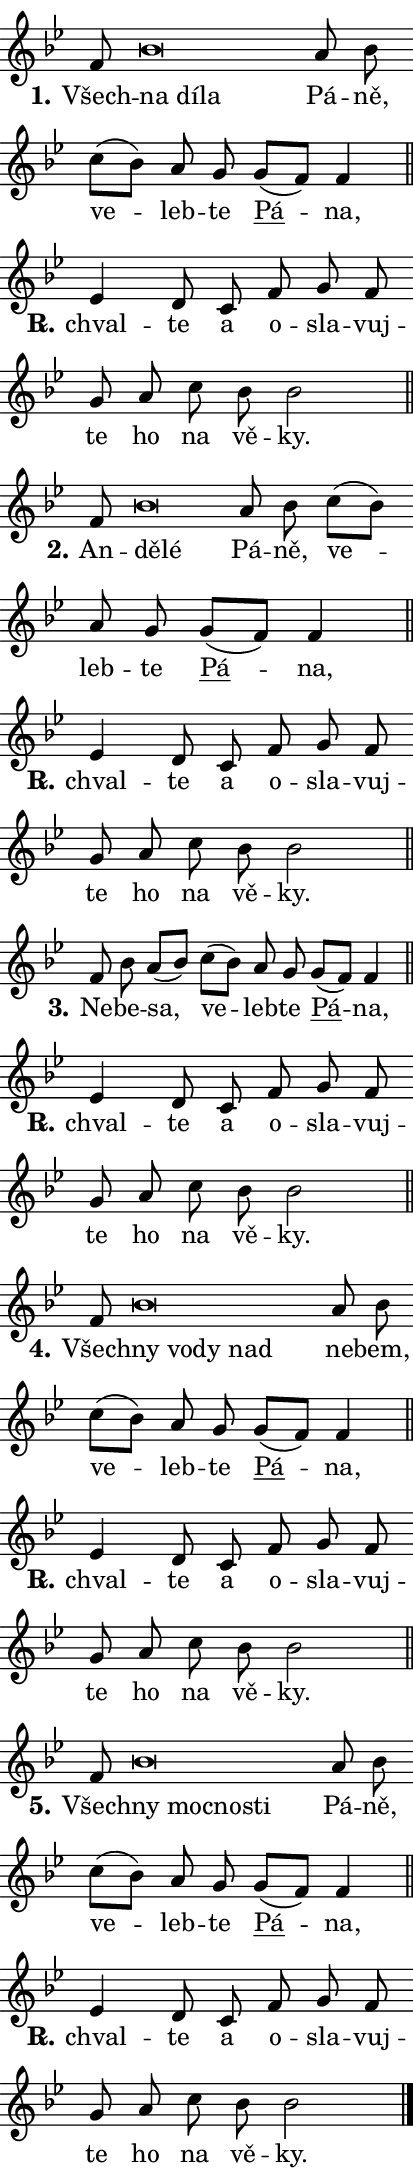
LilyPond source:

\version "2.22.1"
\header { tagline = "" }
\paper {
  indent = 0\cm
  top-margin = 0\cm
  right-margin = 0\cm
  bottom-margin = 0\cm
  left-margin = 0\cm
  paper-width = 7\cm
  page-breaking = #ly:one-page-breaking
  system-system-spacing.basic-distance = #11
  score-system-spacing.basic-distance = #11
  ragged-last = ##f
}


%% Author: Thomas Morley
%% https://lists.gnu.org/archive/html/lilypond-user/2020-05/msg00002.html
#(define (line-position grob)
"Returns position of @var[grob} in current system:
   @code{'start}, if at first time-step
   @code{'end}, if at last time-step
   @code{'middle} otherwise
"
  (let* ((col (ly:item-get-column grob))
         (ln (ly:grob-object col 'left-neighbor))
         (rn (ly:grob-object col 'right-neighbor))
         (col-to-check-left (if (ly:grob? ln) ln col))
         (col-to-check-right (if (ly:grob? rn) rn col))
         (break-dir-left
           (and
             (ly:grob-property col-to-check-left 'non-musical #f)
             (ly:item-break-dir col-to-check-left)))
         (break-dir-right
           (and
             (ly:grob-property col-to-check-right 'non-musical #f)
             (ly:item-break-dir col-to-check-right))))
        (cond ((eqv? 1 break-dir-left) 'start)
              ((eqv? -1 break-dir-right) 'end)
              (else 'middle))))

#(define (tranparent-at-line-position vctor)
  (lambda (grob)
  "Relying on @code{line-position} select the relevant enry from @var{vctor}.
Used to determine transparency,"
    (case (line-position grob)
      ((end) (not (vector-ref vctor 0)))
      ((middle) (not (vector-ref vctor 1)))
      ((start) (not (vector-ref vctor 2))))))

noteHeadBreakVisibility =
#(define-music-function (break-visibility)(vector?)
"Makes @code{NoteHead}s transparent relying on @var{break-visibility}"
#{
  \override NoteHead.transparent =
    #(tranparent-at-line-position break-visibility)
#})

#(define delete-ledgers-for-transparent-note-heads
  (lambda (grob)
    "Reads whether a @code{NoteHead} is transparent.
If so this @code{NoteHead} is removed from @code{'note-heads} from
@var{grob}, which is supposed to be @code{LedgerLineSpanner}.
As a result ledgers are not printed for this @code{NoteHead}"
    (let* ((nhds-array (ly:grob-object grob 'note-heads))
           (nhds-list
             (if (ly:grob-array? nhds-array)
                 (ly:grob-array->list nhds-array)
                 '()))
           ;; Relies on the transparent-property being done before
           ;; Staff.LedgerLineSpanner.after-line-breaking is executed.
           ;; This is fragile ...
           (to-keep
             (remove
               (lambda (nhd)
                 (ly:grob-property nhd 'transparent #f))
               nhds-list)))
      ;; TODO find a better method to iterate over grob-arrays, similiar
      ;; to filter/remove etc for lists
      ;; For now rebuilt from scratch
      (set! (ly:grob-object grob 'note-heads)  '())
      (for-each
        (lambda (nhd)
          (ly:pointer-group-interface::add-grob grob 'note-heads nhd))
        to-keep))))

hideNotes = {
  \noteHeadBreakVisibility #begin-of-line-visible
}
unHideNotes = {
  \noteHeadBreakVisibility #all-visible
}

% work-around for resetting accidentals
% https://lilypond.org/doc/v2.23/Documentation/notation/displaying-rhythms#unmetered-music
cadenzaMeasure = {
  \cadenzaOff
  \partial 1024 s1024
  \cadenzaOn
}

#(define-markup-command (accent layout props text) (markup?)
  "Underline accented syllable"
  (interpret-markup layout props
    #{\markup \override #'(offset . 4.3) \underline { #text }#}))

responsum = \markup \concat {
  "R" \hspace #-1.05 \path #0.1 #'((moveto 0 0.07) (lineto 0.9 0.8)) \hspace #0.05 "."
}

\layout {
    \context {
        \Staff
        \remove "Time_signature_engraver"
        \override LedgerLineSpanner.after-line-breaking = #delete-ledgers-for-transparent-note-heads
    }
    \context {
        \Voice {
            \override NoteHead.output-attributes = #'((class . "notehead"))
            \override Hairpin.height = #0.55
        }
    }
    \context {
        \Lyrics {
            \override StanzaNumber.output-attributes = #'((class . "stanzanumber"))
            \override LyricSpace.minimum-distance = #0.9
            \override LyricText.font-name = #"TeX Gyre Schola"
            \override LyricText.font-size = 1
            \override StanzaNumber.font-name = #"TeX Gyre Schola Bold"
            \override StanzaNumber.font-size = 1
        }
    }
}

% magnetic-lyrics.ily
%
%   written by
%     Jean Abou Samra <jean@abou-samra.fr>
%     Werner Lemberg <wl@gnu.org>
%
%   adapted by
%     Jiri Hon <jiri.hon@gmail.com>
%
% Version 2022-Apr-15

% https://www.mail-archive.com/lilypond-user@gnu.org/msg149350.html

#(define (Left_hyphen_pointer_engraver context)
   "Collect syllable-hyphen-syllable occurrences in lyrics and store
them in properties.  This engraver only looks to the left.  For
example, if the lyrics input is @code{foo -- bar}, it does the
following.

@itemize @bullet
@item
Set the @code{text} property of the @code{LyricHyphen} grob between
@q{foo} and @q{bar} to @code{foo}.

@item
Set the @code{left-hyphen} property of the @code{LyricText} grob with
text @q{foo} to the @code{LyricHyphen} grob between @q{foo} and
@q{bar}.
@end itemize

Use this auxiliary engraver in combination with the
@code{lyric-@/text::@/apply-@/magnetic-@/offset!} hook."
   (let ((hyphen #f)
         (text #f))
     (make-engraver
      (acknowledgers
       ((lyric-syllable-interface engraver grob source-engraver)
        (set! text grob)))
      (end-acknowledgers
       ((lyric-hyphen-interface engraver grob source-engraver)
        ;(when (not (grob::has-interface grob 'lyric-space-interface))
          (set! hyphen grob)));)
      ((stop-translation-timestep engraver)
       (when (and text hyphen)
         (ly:grob-set-object! text 'left-hyphen hyphen))
       (set! text #f)
       (set! hyphen #f)))))

#(define (lyric-text::apply-magnetic-offset! grob)
   "If the space between two syllables is less than the value in
property @code{LyricText@/.details@/.squash-threshold}, move the right
syllable to the left so that it gets concatenated with the left
syllable.

Use this function as a hook for
@code{LyricText@/.after-@/line-@/breaking} if the
@code{Left_@/hyphen_@/pointer_@/engraver} is active."
   (let ((hyphen (ly:grob-object grob 'left-hyphen #f)))
     (when hyphen
       (let ((left-text (ly:spanner-bound hyphen LEFT)))
         (when (grob::has-interface left-text 'lyric-syllable-interface)
           (let* ((common (ly:grob-common-refpoint grob left-text X))
                  (this-x-ext (ly:grob-extent grob common X))
                  (left-x-ext
                   (begin
                     ;; Trigger magnetism for left-text.
                     (ly:grob-property left-text 'after-line-breaking)
                     (ly:grob-extent left-text common X)))
                  ;; `delta` is the gap width between two syllables.
                  (delta (- (interval-start this-x-ext)
                            (interval-end left-x-ext)))
                  (details (ly:grob-property grob 'details))
                  (threshold (assoc-get 'squash-threshold details 0.2)))
             (when (< delta threshold)
               (let* (;; We have to manipulate the input text so that
                      ;; ligatures crossing syllable boundaries are not
                      ;; disabled.  For languages based on the Latin
                      ;; script this is essentially a beautification.
                      ;; However, for non-Western scripts it can be a
                      ;; necessity.
                      (lt (ly:grob-property left-text 'text))
                      (rt (ly:grob-property grob 'text))
                      (is-space (grob::has-interface hyphen 'lyric-space-interface))
                      (space (if is-space " " ""))
                      (space-markup (grob-interpret-markup grob " "))
                      (space-size (interval-length (ly:stencil-extent space-markup X)))
                      (extra-delta (if is-space space-size 0))
                      ;; Append new syllable.
                      (ltrt-space (if (and (string? lt) (string? rt))
                                (string-append lt space rt)
                                (make-concat-markup (list lt space rt))))
                      ;; Right-align `ltrt` to the right side.
                      (ltrt-space-markup (grob-interpret-markup
                               grob
                               (make-translate-markup
                                (cons (interval-length this-x-ext) 0)
                                (make-right-align-markup ltrt-space)))))
                 (begin
                   ;; Don't print `left-text`.
                   (ly:grob-set-property! left-text 'stencil #f)
                   ;; Set text and stencil (which holds all collected
                   ;; syllables so far) and shift it to the left.
                   (ly:grob-set-property! grob 'text ltrt-space)
                   (ly:grob-set-property! grob 'stencil ltrt-space-markup)
                   (ly:grob-translate-axis! grob (- (- delta extra-delta)) X))))))))))


#(define (lyric-hyphen::displace-bounds-first grob)
   ;; Make very sure this callback isn't triggered too early.
   (let ((left (ly:spanner-bound grob LEFT))
         (right (ly:spanner-bound grob RIGHT)))
     (ly:grob-property left 'after-line-breaking)
     (ly:grob-property right 'after-line-breaking)
     (ly:lyric-hyphen::print grob)))

squashThreshold = #0.4

\layout {
  \context {
    \Lyrics
    \consists #Left_hyphen_pointer_engraver
    \override LyricText.after-line-breaking =
      #lyric-text::apply-magnetic-offset!
    \override LyricHyphen.stencil = #lyric-hyphen::displace-bounds-first
    \override LyricText.details.squash-threshold = \squashThreshold
    \override LyricHyphen.minimum-distance = 0
    \override LyricHyphen.minimum-length = \squashThreshold
  }
}

squash = \override LyricText.details.squash-threshold = 9999
unSquash = \override LyricText.details.squash-threshold = \squashThreshold

left = \override LyricText.self-alignment-X = #LEFT
unLeft = \revert LyricText.self-alignment-X

starOffset = #(lambda (grob) 
                (let ((x_offset (ly:self-alignment-interface::aligned-on-x-parent grob)))
                  (if (= x_offset 0) 0 (+ x_offset 1.2))))

star = #(define-music-function (syllable)(string?)
"Append star separator at the end of a syllable"
#{
  \once \override LyricText.X-offset = #starOffset
  \lyricmode { \markup {
    #syllable
    \override #'((font-name . "TeX Gyre Schola Bold")) \hspace #0.2 \lower #0.65 \larger "*"
  } }
#})

starAccent = #(define-music-function (syllable)(string?)
"Append star separator at the end of a syllable and make accent"
#{
  \once \override LyricText.X-offset = #starOffset
  \lyricmode { \markup {
    \accent #syllable
    \override #'((font-name . "TeX Gyre Schola Bold")) \hspace #0.2 \lower #0.65 \larger "*"
  } }
#})

breath = #(define-music-function (syllable)(string?)
"Append breathing indicator at the end of a syllable"
#{
  \lyricmode { \markup { #syllable "+" } }
#})

optionalBreath = #(define-music-function (syllable)(string?)
"Append optional breathing indicator at the end of a syllable"
#{
  \lyricmode { \markup { #syllable "(+)" } }
#})


\score {
    <<
        \new Voice = "melody" { \cadenzaOn \key bes \major \relative { f'8 bes\breve*1/16 \hideNotes \breve*1/16 \breve*1/16 \bar "" \unHideNotes a8 bes \bar "" c[( bes)] \bar "" a g \bar "" \bar "" g[( f)] f4 \cadenzaMeasure \bar "||" \break }
\relative { es'4 d8 c \bar "" f g f \bar "" g a \bar "" c bes bes2 \cadenzaMeasure \bar "||" \break }
\relative { f'8 bes\breve*1/16 \hideNotes \breve*1/16 \bar "" \unHideNotes a8 bes \bar "" c[( bes)] \bar "" a g \bar "" \bar "" g[( f)] f4 \cadenzaMeasure \bar "||" \break }
\relative { es'4 d8 c \bar "" f g f \bar "" g a \bar "" c bes bes2 \cadenzaMeasure \bar "||" \break }
\relative { f'8 bes8 a8[( bes)] \bar "" c[( bes)] \bar "" a g \bar "" \bar "" g[( f)] f4 \cadenzaMeasure \bar "||" \break }
\relative { es'4 d8 c \bar "" f g f \bar "" g a \bar "" c bes bes2 \cadenzaMeasure \bar "||" \break }
\relative { f'8 bes\breve*1/16 \hideNotes \breve*1/16 \bar "" \breve*1/16 \breve*1/16 \bar "" \unHideNotes a8 bes \bar "" c[( bes)] \bar "" a g \bar "" \bar "" g[( f)] f4 \cadenzaMeasure \bar "||" \break }
\relative { es'4 d8 c \bar "" f g f \bar "" g a \bar "" c bes bes2 \cadenzaMeasure \bar "||" \break }
\relative { f'8 bes\breve*1/16 \hideNotes \breve*1/16 \bar "" \breve*1/16 \breve*1/16 \bar "" \unHideNotes a8 bes \bar "" c[( bes)] \bar "" a g \bar "" \bar "" g[( f)] f4 \cadenzaMeasure \bar "||" \break }
\relative { es'4 d8 c \bar "" f g f \bar "" g a \bar "" c bes bes2 \cadenzaMeasure \bar "||" \break } \bar "|." }
        \new Lyrics \lyricsto "melody" { \lyricmode { \set stanza = "1."
Všech -- \left na \squash dí -- la \unLeft \unSquash Pá -- ně, ve -- leb -- te \markup \accent Pá -- na,
\set stanza = \responsum
chval -- te a o -- sla -- vuj -- te ho na vě -- ky.
\set stanza = "2."
An -- \left dě -- \squash lé \unLeft \unSquash Pá -- ně, ve -- leb -- te \markup \accent Pá -- na,
\set stanza = \responsum
chval -- te a o -- sla -- vuj -- te ho na vě -- ky.
\set stanza = "3."
Ne -- be -- sa, ve -- leb -- te \markup \accent Pá -- na,
\set stanza = \responsum
chval -- te a o -- sla -- vuj -- te ho na vě -- ky.
\set stanza = "4."
Všech -- \left ny \squash vo -- dy nad \unLeft \unSquash ne -- bem, ve -- leb -- te \markup \accent Pá -- na,
\set stanza = \responsum
chval -- te a o -- sla -- vuj -- te ho na vě -- ky.
\set stanza = "5."
Všech -- \left ny \squash moc -- no -- sti \unLeft \unSquash Pá -- ně, ve -- leb -- te \markup \accent Pá -- na,
\set stanza = \responsum
chval -- te a o -- sla -- vuj -- te ho na vě -- ky. } }
    >>
    \layout {}
}
